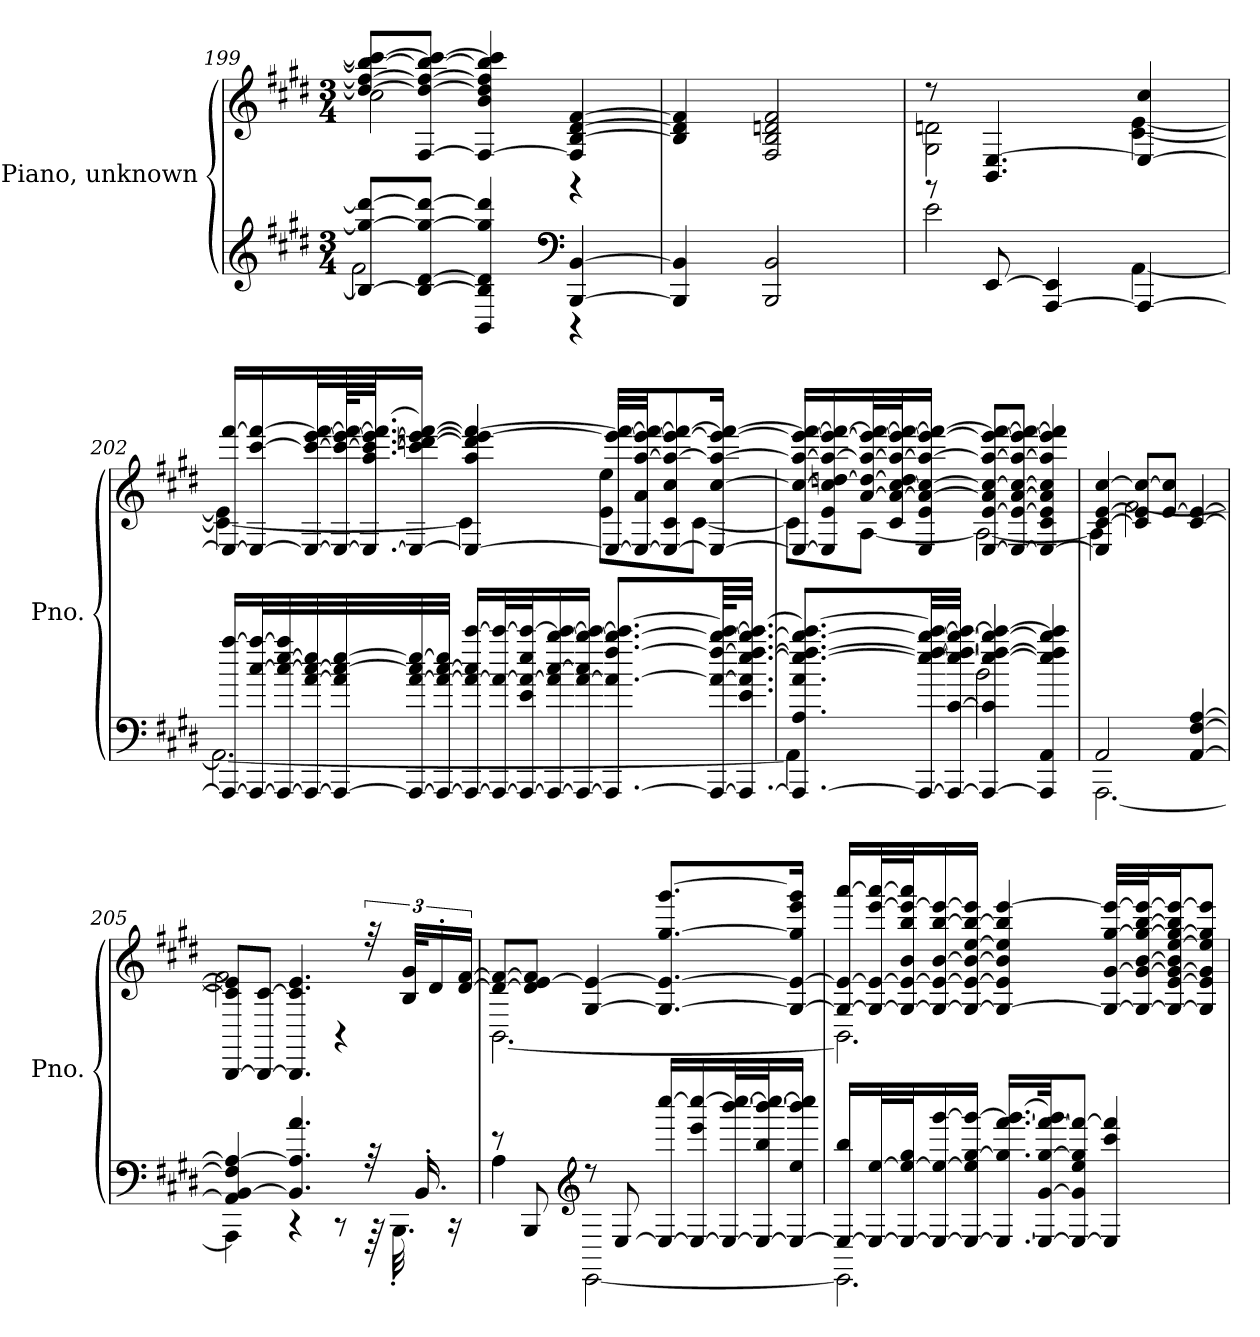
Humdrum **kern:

**kern	**kern
*part1	*part1
*staff2	*staff1
*I"Piano, unknown	*
*I'Pno.	*
!!LO:LB:g=z
*clefG2	*clefG2
*k[f#c#g#d#]	*k[f#c#g#d#]
*M3/4	*M3/4
=199	=199
*^	*^
8B/_ 8gg#/_ 8ddd#/_L	2f#\	8dd#/_ 8ff#/_ 8bb/_ 8ccc#/_L	2cc#\
8B/_ [8d#/ 8gg#/_ 8ddd#/_J	.	[8F#/ 8dd#/_ 8ff#/_ 8bb/_ 8ccc#/_J	.
4BB/ 4B/] 4d#/] 4gg#/] 4ddd#/]	.	4F#/_ 4b/ 4dd#/] 4ff#/] 4bb/] 4ccc#/]	.
*clefF4	*	*	*
[4BBB/ [4BB/	4r	4F#/] [4B/ [4d#/ [4f#/	4r
*v	*v	*	*
*	*v	*v
=200	=200
4BBB/] 4BB/]	4B/] 4d#/] 4f#/]
2BBB/ 2BB/	2F#/ 2B/ 2dn/ 2f#/
=201	=201
*^	*^
8r	2e\	8r	2G#\ 2dn\
[8EE/	.	4.BB/ [4.E/	.
[4AAA/ 4EE/]	.	.	.
4AAA/_	[4AA\	4E/_ 4cc#/	[4c#\ [4e\
!!LO:LB:g=z	!!
=202	=202	=202	=202
16AAA/_ [16aa/LL	2.AA\_	16E/_ [16fff#/LL	4c#\_ 4e\]
32AAA/_ [32cc#/ 32aa/_L	.	16E/_ [16ccc#/ 16fff#/_	.
32AAA/_ 32cc#/_ [32ee/ 32aa/]	.	.	.
32AAA/_ [32a/ 32cc#/_ 32ee/]	.	32E/_ 32ccc#/_ [32eee/ 32fff#/_L	.
32AAA/_ 32a/] 32cc#/_ [32ee/	.	128E/_ 128ccc#/_ 128eee/_ 128fff#/_KL	.
.	.	64.E/_ 64.aa/ 64.ccc#/_ 64.eee/_ 64.fff#/_JJ	.
32AAA/_ [32a/ 32cc#/] 32ee/_	.	16E/_ 16ccc#/] [16dddn/ 16eee/_ 16fff#/_JJ	.
32AAA/_ 32a/_ [32cc#/ 32ee/]JJJ	.	.	.
16AAA/_ 16a/_ 16cc#/] [16ccc#/LL	.	4E/_ 4aa/ 4ddd/] 4eee/_ 4fff#/_	4c#\]
32AAA/_ 32a/_ 32ccc#/_L	.	.	.
32AAA/_ 32e/ 32a/_ 32ee/ 32ccc#/_J	.	.	.
16AAA/_ 16a/] [16cc#/ [16bb/ 16ccc#/_	.	.	.
16AAA/_ [16a/ 16cc#/] 16bb/_ 16ccc#/_JJ	.	.	.
8.AAA/_ 8.a/_ [8.ff#/ 8.bb/_ 8.ccc#/_L	.	32E/_ 32eee/_ 32fff#/_LLL	8e\ 8ee\L
.	.	32E/_ 32a/ [32aa/ 32eee/_ 32fff#/_JJ	.
.	.	8E/_ 8c#/ 8cc#/ 8aa/_ 8eee/_ 8fff#/_	.
.	.	.	[8c#\J
64AAA/_ 64a/_ 64ff#/_ 64bb/_ 64ccc#/_KLL	.	16E/_ [16cc#/ 16aa/_ 16eee/_ 16fff#/_Jk	.
32.AAA/_ 32.e/ 32.a/] [32.ee/ 32.ff#/_ 32.bb/_ 32.ccc#/_JJJ	.	.	.
!!LO:PB:g=z	!!
=203	=203	=203	=203
8.AAA/_ 8.A/ 8.a/ 8.ee/_ 8.ff#/_ 8.bb/_ 8.ccc#/_L	4AA\]	16E/_ 16cc#/_ 16aa/_ 16eee/_ 16fff#/_LL	8c#\L]
.	.	16E/] 16e/ 16cc#/] [16ddn/ 16aa/_ 16eee/_ 16fff#/_	.
.	.	[32a/ 32dd/_ 32aa/_ 32eee/_ 32fff#/_L	[8A\J
.	.	32c#/ 32a/_ [32cc#/ 32dd/] 32aa/_ 32eee/_ 32fff#/_J	.
32AAA/_ 32ee/_ 32ff#/_ 32bb/_ 32ccc#/_LL	.	16E/ 16e/ 16a/_ 16cc#/_ 16aa/_ 16eee/_ 16fff#/_JJ	.
32AAA/_ [32c#/ 32ee/_ 32ff#/_ 32bb/_ 32ccc#/_JJJ	.	.	.
4AAA/_ 4c#/] 4ee/_ 4ff#/_ 4bb/_ 4ccc#/_	2b\	[8E/ [8e/ 8a/] 8cc#/_ 8aa/_ 8eee/_ 8fff#/_L	2A\_
.	.	8E/_ 8e/_ [8a/ 8cc#/_ 8aa/_ 8eee/_ 8fff#/_J	.
4AAA/] 4AA/ 4ee/] 4ff#/] 4bb/] 4ccc#/]	.	4E/_ 4c#/ 4e/] 4a/] 4cc#/] 4aa/] 4eee/] 4fff#/]	.
=204	=204	=204	=204
2AA/	[2.AAA\	4E/] [4c#/ [4e/ [4cc#/	4A\]
.	.	8c#/] 8e/] 8cc#/_L	[2f#\
.	.	[8e/ 8cc#/]J	.
[4AA/ [4F#/ [4A/	.	[4c#/ 4e/_	.
=205	=205	=205	=205
4AA/] [4BB/ 4F#/] 4A/_	4AAA\]	[8BBB/ 8c#/] 8e/]L	2f#\]
.	.	8BBB/_ [8c#/J	.
4.BB/] 4.A/] 4.a/	4r	4.BBB/] 4.c#/] 4.e/	.
.	8r	.	4r
32r	64r	48r	.
.	32.BBB'\	.	.
.	.	48B/ 48g#/KLL	.
16.BB'/	.	.	.
.	.	24d#'/	.
.	16r	.	.
.	.	[24d#/ [24f#/JJ	.
!!LO:LB:g=z	!!
=206	=206	=206	=206
8r	4A\	8d#/_ 8f#/_L	[2.BB\
8BBB/	.	8d#/] [8e/ 8f#/]J	.
*clefG2	*	*	*
8r	[2EE\	[4G#/ 4e/_	.
[8E/	.	.	.
16E/_ [16cccc#/LL	.	8.G#/_ 8.e/_ [8.gg#/ [8.ggg#/L	.
16E/_ 16eee/ 16cccc#/_	.	.	.
32E/_ [32bbb/ 32cccc#/_L	.	.	.
32E/_ 32bb/ 32bbb/_ 32cccc#/_J	.	.	.
16E/_ 16ee/ 16bbb/] 16cccc#/]JJ	.	16G#/_ 16e/_ 16gg#/] 16eee/ 16ggg#/]Jk	.
=207	=207	=207	=207
16E/_ 16bb/LL	2.EE\]	16G#/_ 16e/_ [16aaa/LL	2.BB\]
32E/_ [32ee/L	.	32G#/_ 32e/_ [32eee/ 32aaa/_L	.
32E/_ 32ee/_ 32gg#/J	.	32G#/_ 32e/_ 32b/ 32bb/ 32eee/_ 32aaa/]J	.
16E/_ 16ee/_ [16ggg#/	.	16G#/_ 16e/_ [16b/ [16bb/ 16eee/_	.
16E/_ 16ee/] [16gg#/ 16ggg#/_JJ	.	16G#/_ 16e/_ 16b/_ [16ee/ 16bb/_ 16eee/]JJ	.
16.E/_ 16.gg#/] [16.fff#/ 16.ggg#/_LL	.	4G#/_ 4e/] 4b/] 4ee/] 4bb/] [4eee/	.
32E/_ [32g#/ [32gg#/ 32fff#/_ 32ggg#/]JK	.	.	.
8E/_ 8g#/] 8ee/ 8gg#/] 8fff#/_J	.	.	.
4E/] 4ccc#/ 4fff#/]	.	32G#/_ [32g#/ [32gg#/ 32eee/_LLL	.
.	.	32G#/_ 32g#/_ [32b/ 32gg#/_ [32bb/ 32eee/_J	.
.	.	16G#/_ [16e/ 16g#/_ 16b/] [16ee/ 16gg#/_ 16bb/] 16eee/_J	.
.	.	8G#/] 8e/] 8g#/] 8ee/] 8gg#/] 8eee/]J	.
*v	*v	*	*
*	*v	*v
=	=
*-	*-
